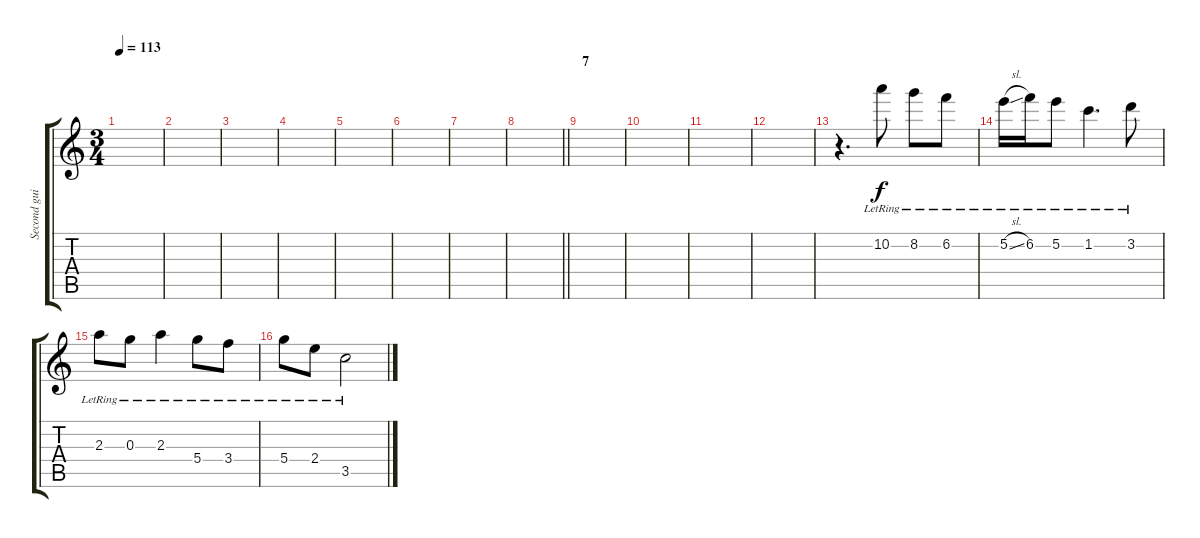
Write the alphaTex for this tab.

\track ("Second guitar" "Second gui") {instrument acousticguitarsteel}
\staff {score tabs}
\tuning (E5 B4 G4 D4 A3 E3) {hide}
\ts (3 4)
\tempo 113
\clef g2
\ks c
|
|
|
|
|
|
|
\barLineRight lightlight
|
\section ("" "7")
|
|
|
|
r.4{d} 10.2{lr}.8 8.2{lr}.8 6.2{lr}.8 |
5.2{sl lr}.16 6.2{lr}.16 5.2{lr}.8 1.2{lr}.4{d} 3.2{lr}.8 |
2.3{lr}.8 0.3{lr}.8 2.3{lr}.4 5.4{lr}.8 3.4{lr}.8 |
5.4{lr}.8 2.4{lr}.8 3.5{lr}.2
